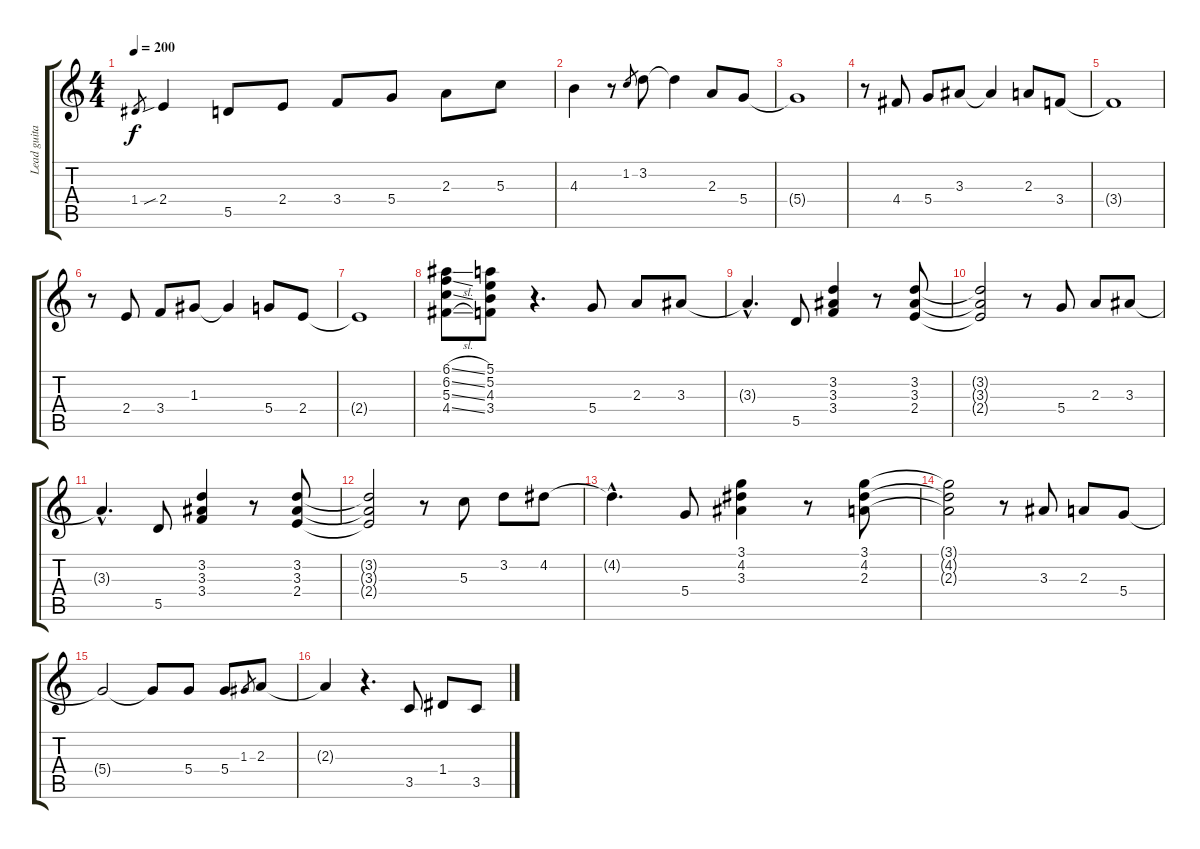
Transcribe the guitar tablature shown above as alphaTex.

\track ("Lead guitar  Wes" "Lead guita") {instrument electricguitarjazz}
\staff {score tabs}
\tuning (E4 B3 G3 D3 A2 E2) {hide}
\ts (4 4)
\tempo 200
\clef g2
\ks aminor
1.4.8{gr dy f} 2.4{sib}.4 5.5.8 2.4.8 3.4.8 5.4.8 2.3.8 5.3.8 |
4.3.4 r.8 1.2.8{gr} 3.2.8 3.2{t}.4 2.3.8 5.4.8 |
5.4{t}.1 |
r.8 4.4.8 5.4.8 3.3.8 3.3{t}.4 2.3.8 3.4.8 |
3.4{t}.1 |
r.8 2.4.8 3.4.8 1.3.8 1.3{t}.4 5.4.8 2.4.8 |
2.4{t}.1 |
(6.1{sl} 6.2{sl} 5.3{sl} 4.4{sl}).8 (5.1 5.2 4.3 3.4).8 r.4{d} 5.4.8 2.3.8 3.3.8 |
3.3{hac t}.4{d} 5.5.8 (3.2 3.3 3.4).4 r.8 (3.2 3.3 2.4).8 |
(3.2{t} 3.3{t} 2.4{t}).2 r.8 5.4.8 2.3.8 3.3.8 |
3.3{hac t}.4{d} 5.5.8 (3.2 3.3 3.4).4 r.8 (3.2 3.3 2.4).8 |
(3.2{t} 3.3{t} 2.4{t}).2 r.8 5.3.8 3.2.8 4.2.8 |
4.2{hac t}.4{d} 5.4.8 (3.1 4.2 3.3).4 r.8 (3.1 4.2 2.3).8 |
(3.1{t} 4.2{t} 2.3{t}).2 r.8 3.3.8 2.3.8 5.4.8 |
5.4{t}.2 5.4{t}.8 5.4.8 5.4.8 1.3.8{gr} 2.3.8 |
2.3{t}.4 r.4{d} 3.5.8 1.4.8 3.5.8
